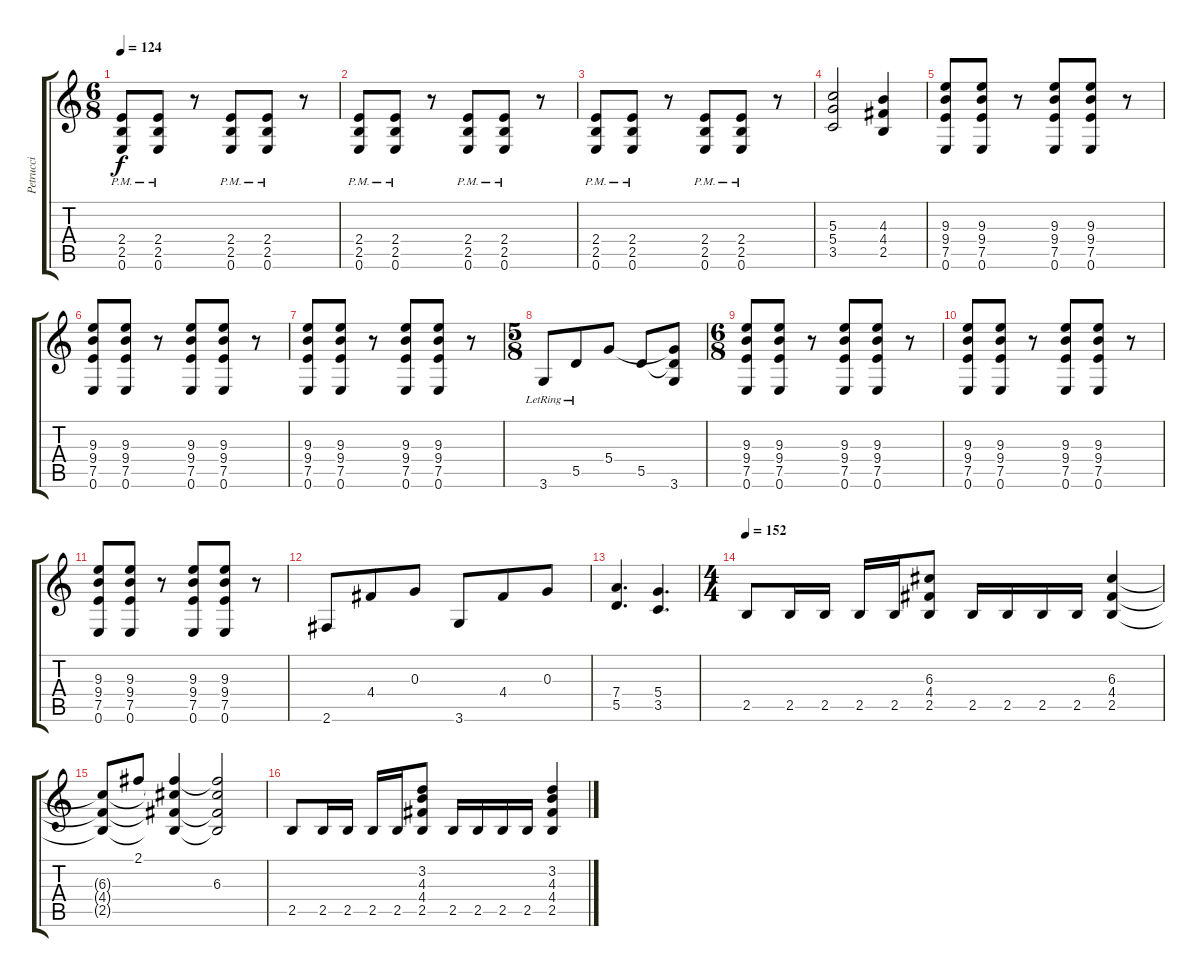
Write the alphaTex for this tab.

\track ("Petrucci" "Petrucci") {instrument distortionguitar}
\staff {score tabs}
\tuning (E4 B3 G3 D3 A2 E2) {hide}
\ts (6 8)
\tempo 124
\clef g2
\ks c
(2.4{pm} 2.5{pm} 0.6{pm}).8{dy f} (2.4{pm} 2.5{pm} 0.6{pm}).8 r.8 (2.4{pm} 2.5{pm} 0.6{pm}).8 (2.4{pm} 2.5{pm} 0.6{pm}).8 r.8 |
(2.4{pm} 2.5{pm} 0.6{pm}).8 (2.4{pm} 2.5{pm} 0.6{pm}).8 r.8 (2.4{pm} 2.5{pm} 0.6{pm}).8 (2.4{pm} 2.5{pm} 0.6{pm}).8 r.8 |
(2.4{pm} 2.5{pm} 0.6{pm}).8 (2.4{pm} 2.5{pm} 0.6{pm}).8 r.8 (2.4{pm} 2.5{pm} 0.6{pm}).8 (2.4{pm} 2.5{pm} 0.6{pm}).8 r.8 |
(5.3 5.4 3.5).2 (4.3 4.4 2.5).4 |
(9.3 9.4 7.5 0.6).8 (9.3 9.4 7.5 0.6).8 r.8 (9.3 9.4 7.5 0.6).8 (9.3 9.4 7.5 0.6).8 r.8 |
(9.3 9.4 7.5 0.6).8 (9.3 9.4 7.5 0.6).8 r.8 (9.3 9.4 7.5 0.6).8 (9.3 9.4 7.5 0.6).8 r.8 |
(9.3 9.4 7.5 0.6).8 (9.3 9.4 7.5 0.6).8 r.8 (9.3 9.4 7.5 0.6).8 (9.3 9.4 7.5 0.6).8 r.8 |
\ts (5 8)
3.6{lr}.8 5.5{lr}.8 5.4.8 5.5.8 (5.4{t} 5.5{t} 3.6).8 |
\ts (6 8)
(9.3 9.4 7.5 0.6).8 (9.3 9.4 7.5 0.6).8 r.8 (9.3 9.4 7.5 0.6).8 (9.3 9.4 7.5 0.6).8 r.8 |
(9.3 9.4 7.5 0.6).8 (9.3 9.4 7.5 0.6).8 r.8 (9.3 9.4 7.5 0.6).8 (9.3 9.4 7.5 0.6).8 r.8 |
(9.3 9.4 7.5 0.6).8 (9.3 9.4 7.5 0.6).8 r.8 (9.3 9.4 7.5 0.6).8 (9.3 9.4 7.5 0.6).8 r.8 |
2.6.8 4.4.8 0.3.8 3.6.8 4.4.8 0.3.8 |
(7.4 5.5).4{d} (5.4 3.5).4{d} |
\ts (4 4)
\tempo 152
2.5.8 2.5.16 2.5.16 2.5.16 2.5.16 (6.3 4.4 2.5).8 2.5.16 2.5.16 2.5.16 2.5.16 (6.3 4.4 2.5).4 |
(6.3{t} 4.4{t} 2.5{t}).8 2.1.8 (2.1{t} 6.3{t} 4.4{t} 2.5{t}).4 (2.1{t} 6.3 4.4{t} 2.5{t}).2 |
2.5.8 2.5.16 2.5.16 2.5.16 2.5.16 (3.2 4.3 4.4 2.5).8 2.5.16 2.5.16 2.5.16 2.5.16 (3.2 4.3 4.4 2.5).4
